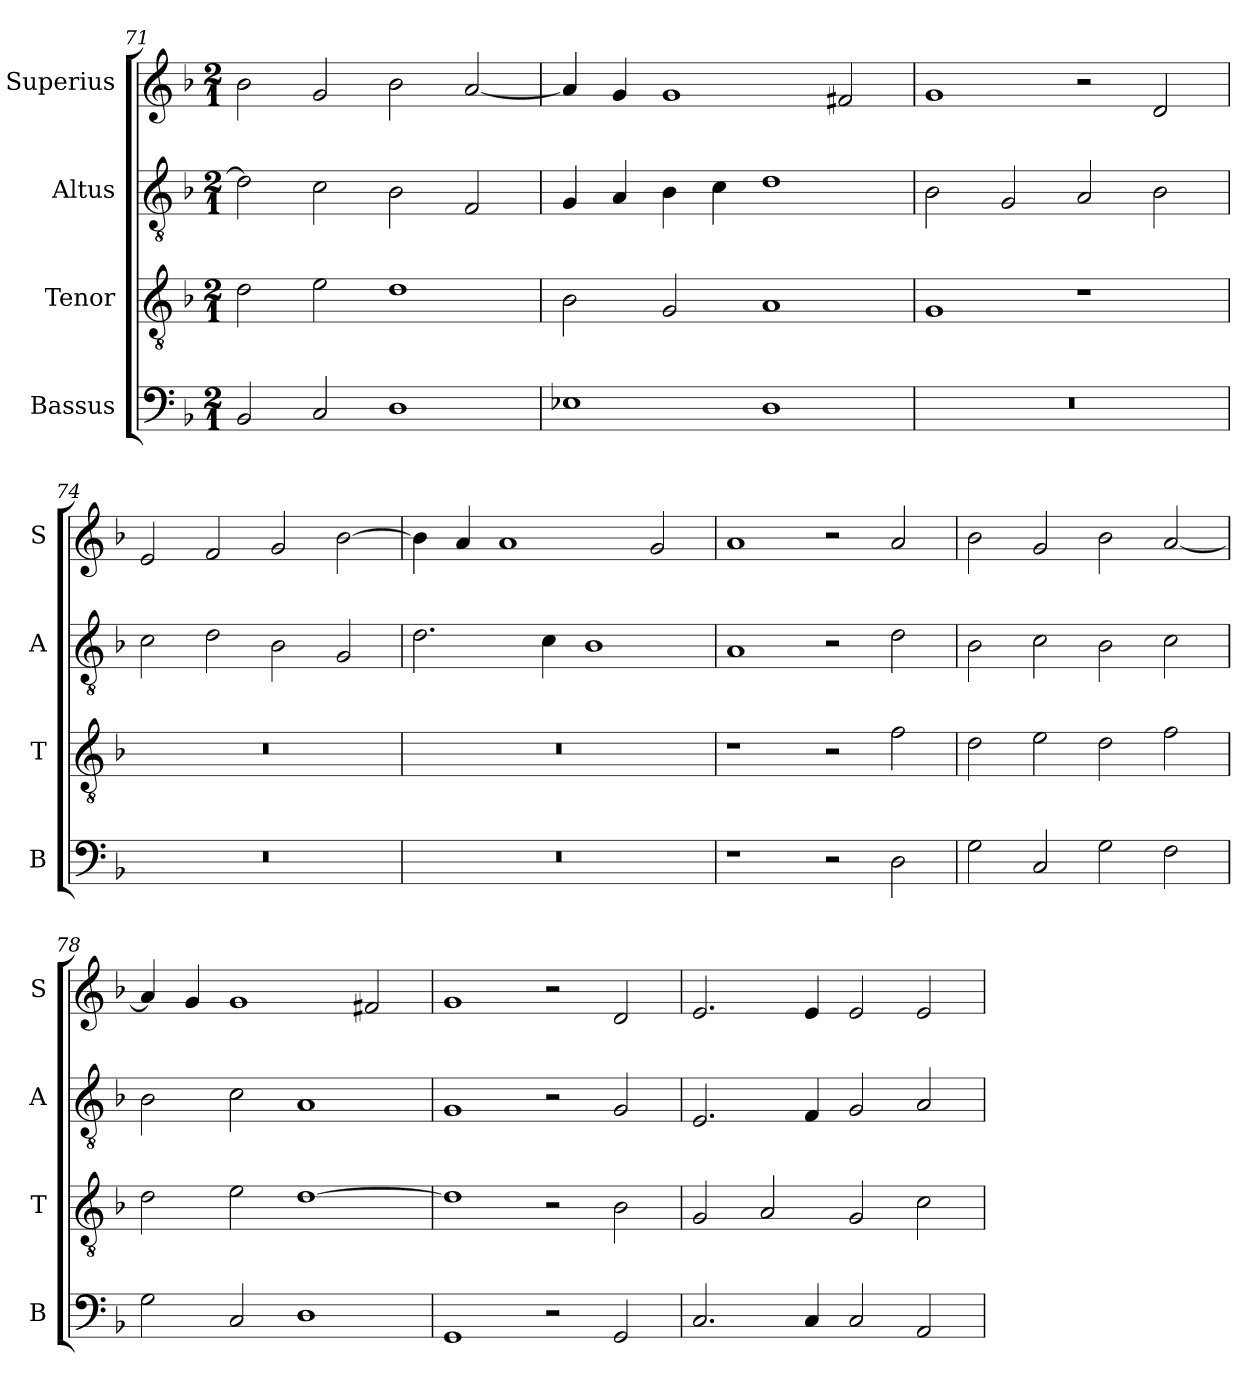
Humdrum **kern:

**kern	**kern	**kern	**kern
*part4	*part3	*part2	*part1
*staff4	*staff3	*staff2	*staff1
*I"Bassus	*I"Tenor	*I"Altus	*I"Superius
*I'B	*I'T	*I'A	*I'S
*clefF4	*clefGv2	*clefGv2	*clefG2
*k[b-]	*k[b-]	*k[b-]	*k[b-]
*M2/1	*M2/1	*M2/1	*M2/1
=71	=71	=71	=71
2BB-/	2d\	2d\]	2b-\
2C/	2e\	2c\	2g/
1D	1d	2B-\	2b-\
.	.	2F/	[2a/
=72	=72	=72	=72
1E-X	2B-\	4G/	4a/]
.	.	4A/	4g/
.	2G/	4B-\	1g
.	.	4c\	.
1D	1A	1d	.
.	.	.	2f#X/
=73	=73	=73	=73
0r	1G	2B-\	1g
.	.	2G/	.
.	1r	2A/	2r
.	.	2B-\	2d/
=74	=74	=74	=74
0r	0r	2c\	2e/
.	.	2d\	2f/
.	.	2B-\	2g/
.	.	2G/	[2b-\
=75	=75	=75	=75
0r	0r	2.d\	4b-\]
.	.	.	4a/
.	.	.	1a
.	.	4c\	.
.	.	1B-	.
.	.	.	2g/
=76	=76	=76	=76
1r	1r	1A	1a
2r	2r	2r	2r
2D\	2f\	2d\	2a/
=77	=77	=77	=77
2G\	2d\	2B-\	2b-\
2C/	2e\	2c\	2g/
2G\	2d\	2B-\	2b-\
2F\	2f\	2c\	[2a/
=78	=78	=78	=78
2G\	2d\	2B-\	4a/]
.	.	.	4g/
2C/	2e\	2c\	1g
1D	[1d	1A	.
.	.	.	2f#X/
=79	=79	=79	=79
1GG	1d]	1G	1g
2r	2r	2r	2r
2GG/	2B-\	2G/	2d/
=80	=80	=80	=80
2.C/	2G/	2.E/	2.e/
.	2A/	.	.
4C/	.	4F/	4e/
2C/	2G/	2G/	2e/
2AA/	2c\	2A/	2e/
=	=	=	=
*-	*-	*-	*-
